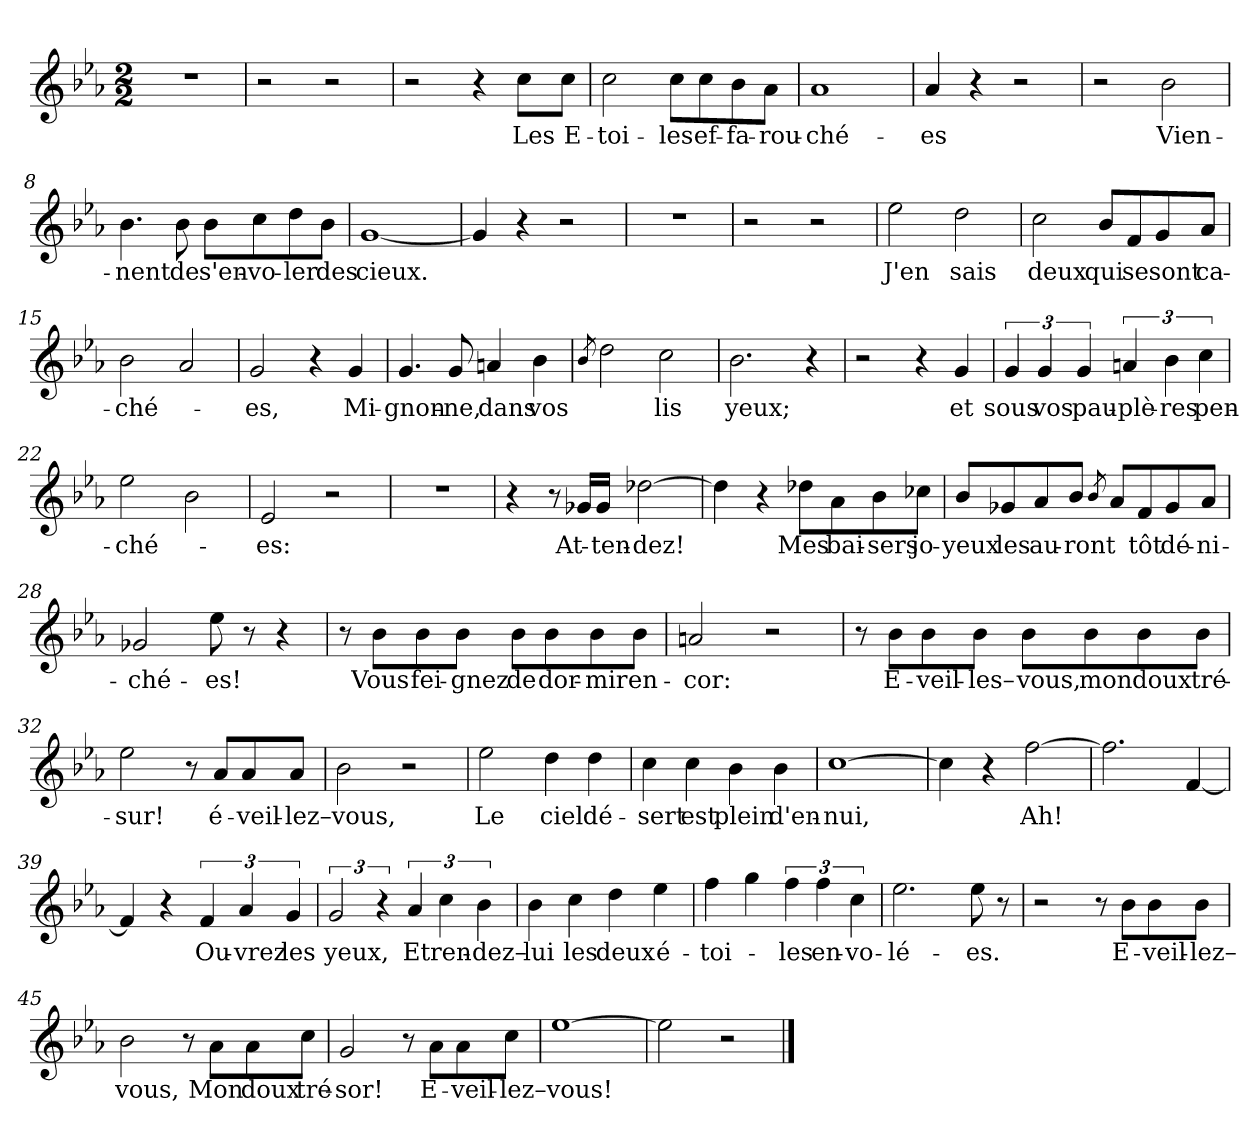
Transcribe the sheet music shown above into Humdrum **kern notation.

**kern	**text
*part1	*part1
*staff1	*staff1
*clefG2	*
*k[b-e-a-]	*
*M2/2	*
=1	=1
1r	.
=2	=2
2r	.
2r	.
=3	=3
2r	.
4r	.
!	!LO:LY:b
8cc\L	Les
!	!LO:LY:b
8cc\J	E-
=4	=4
!	!LO:LY:b
2cc\	-toi-
!	!LO:LY:b
8cc\L	-les
!	!LO:LY:b
8cc\	ef-
!	!LO:LY:b
8b-\	-fa-
!	!LO:LY:b
8a-\J	-rou-
=5	=5
!	!LO:LY:b
1a-	-ché-
=6	=6
!	!LO:LY:b
4a-/	-es
4r	.
2r	.
=7	=7
2r	.
!	!LO:LY:b
2b-\	Vien-
=8	=8
!	!LO:LY:b
4.b-\	-nent
!	!LO:LY:b
8b-\	de
!	!LO:LY:b
8b-\L	s'en-
!	!LO:LY:b
8cc\	-vo-
!	!LO:LY:b
8dd\	-ler
!	!LO:LY:b
8b-\J	des
=9	=9
!	!LO:LY:b
[1g	cieux.
=10	=10
4g/]	.
4r	.
2r	.
=11	=11
1r	.
=12	=12
2r	.
2r	.
!!LO:LB:g=z
=13	=13
!	!LO:LY:b
2ee-\	J'en
!	!LO:LY:b
2dd\	sais
=14	=14
!	!LO:LY:b
2cc\	deux
!	!LO:LY:b
8b-/L	qui
!	!LO:LY:b
8f/	se
!	!LO:LY:b
8g/	sont
!	!LO:LY:b
8a-/J	ca-
=15	=15
!	!LO:LY:b
2b-\	-ché-
2a-/	.
=16	=16
!	!LO:LY:b
2g/	-es,
4r	.
!	!LO:LY:b
4g/	Mi-
=17	=17
!	!LO:LY:b
4.g/	-gnon-
!	!LO:LY:b
8g/	-ne,
!	!LO:LY:b
4an/	dans
!	!LO:LY:b
4b-\	vos
=18	=18
8qb-/	.
2dd\	.
!	!LO:LY:b
2cc\	-lis
=19	=19
!	!LO:LY:b
2.b-\	yeux;
4r	.
=20	=20
2r	.
4r	.
!	!LO:LY:b
4g/	et
=21	=21
!	!LO:LY:b
6g/	sous
!	!LO:LY:b
6g/	vos
!	!LO:LY:b
6g/	pau-
!	!LO:LY:b
6an/	-plè-
!	!LO:LY:b
6b-\	-res
!	!LO:LY:b
6cc\	pen-
!!LO:LB:g=z
=22	=22
!	!LO:LY:b
2ee-\	-ché-
2b-\	.
=23	=23
!	!LO:LY:b
2e-/	-es:
2r	.
=24	=24
1r	.
=25	=25
4r	.
8r	.
!	!LO:LY:b
16g-X/LL	At-
!	!LO:LY:b
16g-/JJ	-ten-
!	!LO:LY:b
[2dd-X\	-dez!
=26	=26
4dd-\]	.
4r	.
!	!LO:LY:b
8dd-X\L	Mes
!	!LO:LY:b
8a-\	bai-
!	!LO:LY:b
8b-\	-sers
!	!LO:LY:b
8cc-X\J	jo-
=27	=27
!	!LO:LY:b
8b-/L	-yeux
!	!LO:LY:b
8g-X/	les
!	!LO:LY:b
8a-/	au-
!	!LO:LY:b
8b-/J	-ront
8qb-/	.
8a-/L	.
!	!LO:LY:b
8f/	-tôt
!	!LO:LY:b
8g-/	dé-
!	!LO:LY:b
8a-/J	-ni-
=28	=28
!	!LO:LY:b
2g-X/	-ché-
!	!LO:LY:b
8ee-\	-es!
8r	.
4r	.
!!LO:LB:g=z
=29	=29
8r	.
!	!LO:LY:b
8b-\L	Vous
!	!LO:LY:b
8b-\	fei-
!	!LO:LY:b
8b-\J	-gnez
!	!LO:LY:b
8b-\L	de
!	!LO:LY:b
8b-\	dor-
!	!LO:LY:b
8b-\	-mir
!	!LO:LY:b
8b-\J	en-
=30	=30
!	!LO:LY:b
2an/	-cor:
2r	.
=31	=31
8r	.
!	!LO:LY:b
8b-\L	E-
!	!LO:LY:b
8b-\	-veil-
!	!LO:LY:b
8b-\J	-les–
!	!LO:LY:b
8b-\L	vous,
!	!LO:LY:b
8b-\	mon
!	!LO:LY:b
8b-\	doux
!	!LO:LY:b
8b-\J	tré-
=32	=32
!	!LO:LY:b
2ee-\	-sur!
8r	.
!	!LO:LY:b
8a-/L	é-
!	!LO:LY:b
8a-/	-veil-
!	!LO:LY:b
8a-/J	-lez–
=33	=33
!	!LO:LY:b
2b-\	vous,
2r	.
=34	=34
!	!LO:LY:b
2ee-\	Le
!	!LO:LY:b
4dd\	ciel
!	!LO:LY:b
4dd\	dé-
!!LO:LB:g=z
=35	=35
!	!LO:LY:b
4cc\	-sert
!	!LO:LY:b
4cc\	est
!	!LO:LY:b
4b-\	plein
!	!LO:LY:b
4b-\	d'en-
=36	=36
!	!LO:LY:b
[1cc	-nui,
=37	=37
4cc\]	.
4r	.
!	!LO:LY:b
[2ff\	Ah!
=38	=38
2.ff\]	.
[4f/	.
=39	=39
4f/]	.
4r	.
!	!LO:LY:b
6f/	Ou-
!	!LO:LY:b
6a-/	-vrez
!	!LO:LY:b
6g/	les
=40	=40
!	!LO:LY:b
3g/	yeux,
6r	.
!	!LO:LY:b
6a-/	Et
!	!LO:LY:b
6cc\	ren-
!	!LO:LY:b
6b-\	-dez–
=41	=41
!	!LO:LY:b
4b-\	lui
!	!LO:LY:b
4cc\	les
!	!LO:LY:b
4dd\	deux
!	!LO:LY:b
4ee-\	é-
=42	=42
!	!LO:LY:b
4ff\	-toi-
4gg\	.
!	!LO:LY:b
6ff\	-les
!	!LO:LY:b
6ff\	en-
!	!LO:LY:b
6cc\	-vo-
=43	=43
!	!LO:LY:b
2.ee-\	-lé-
!	!LO:LY:b
8ee-\	-es.
8r	.
!!LO:LB:g=z
=44	=44
2r	.
8r	.
!	!LO:LY:b
8b-\L	E-
!	!LO:LY:b
8b-\	-veil-
!	!LO:LY:b
8b-\J	-lez–
=45	=45
!	!LO:LY:b
2b-\	vous,
8r	.
!	!LO:LY:b
8a-\L	Mon
!	!LO:LY:b
8a-\	doux
!	!LO:LY:b
8cc\J	tré-
=46	=46
!	!LO:LY:b
2g/	-sor!
8r	.
!	!LO:LY:b
8a-\L	E-
!	!LO:LY:b
8a-\	-veil-
!	!LO:LY:b
8cc\J	-lez–
=47	=47
!	!LO:LY:b
[1ee-	vous!
=48	=48
2ee-\]	.
2r	.
==	==
*-	*-
